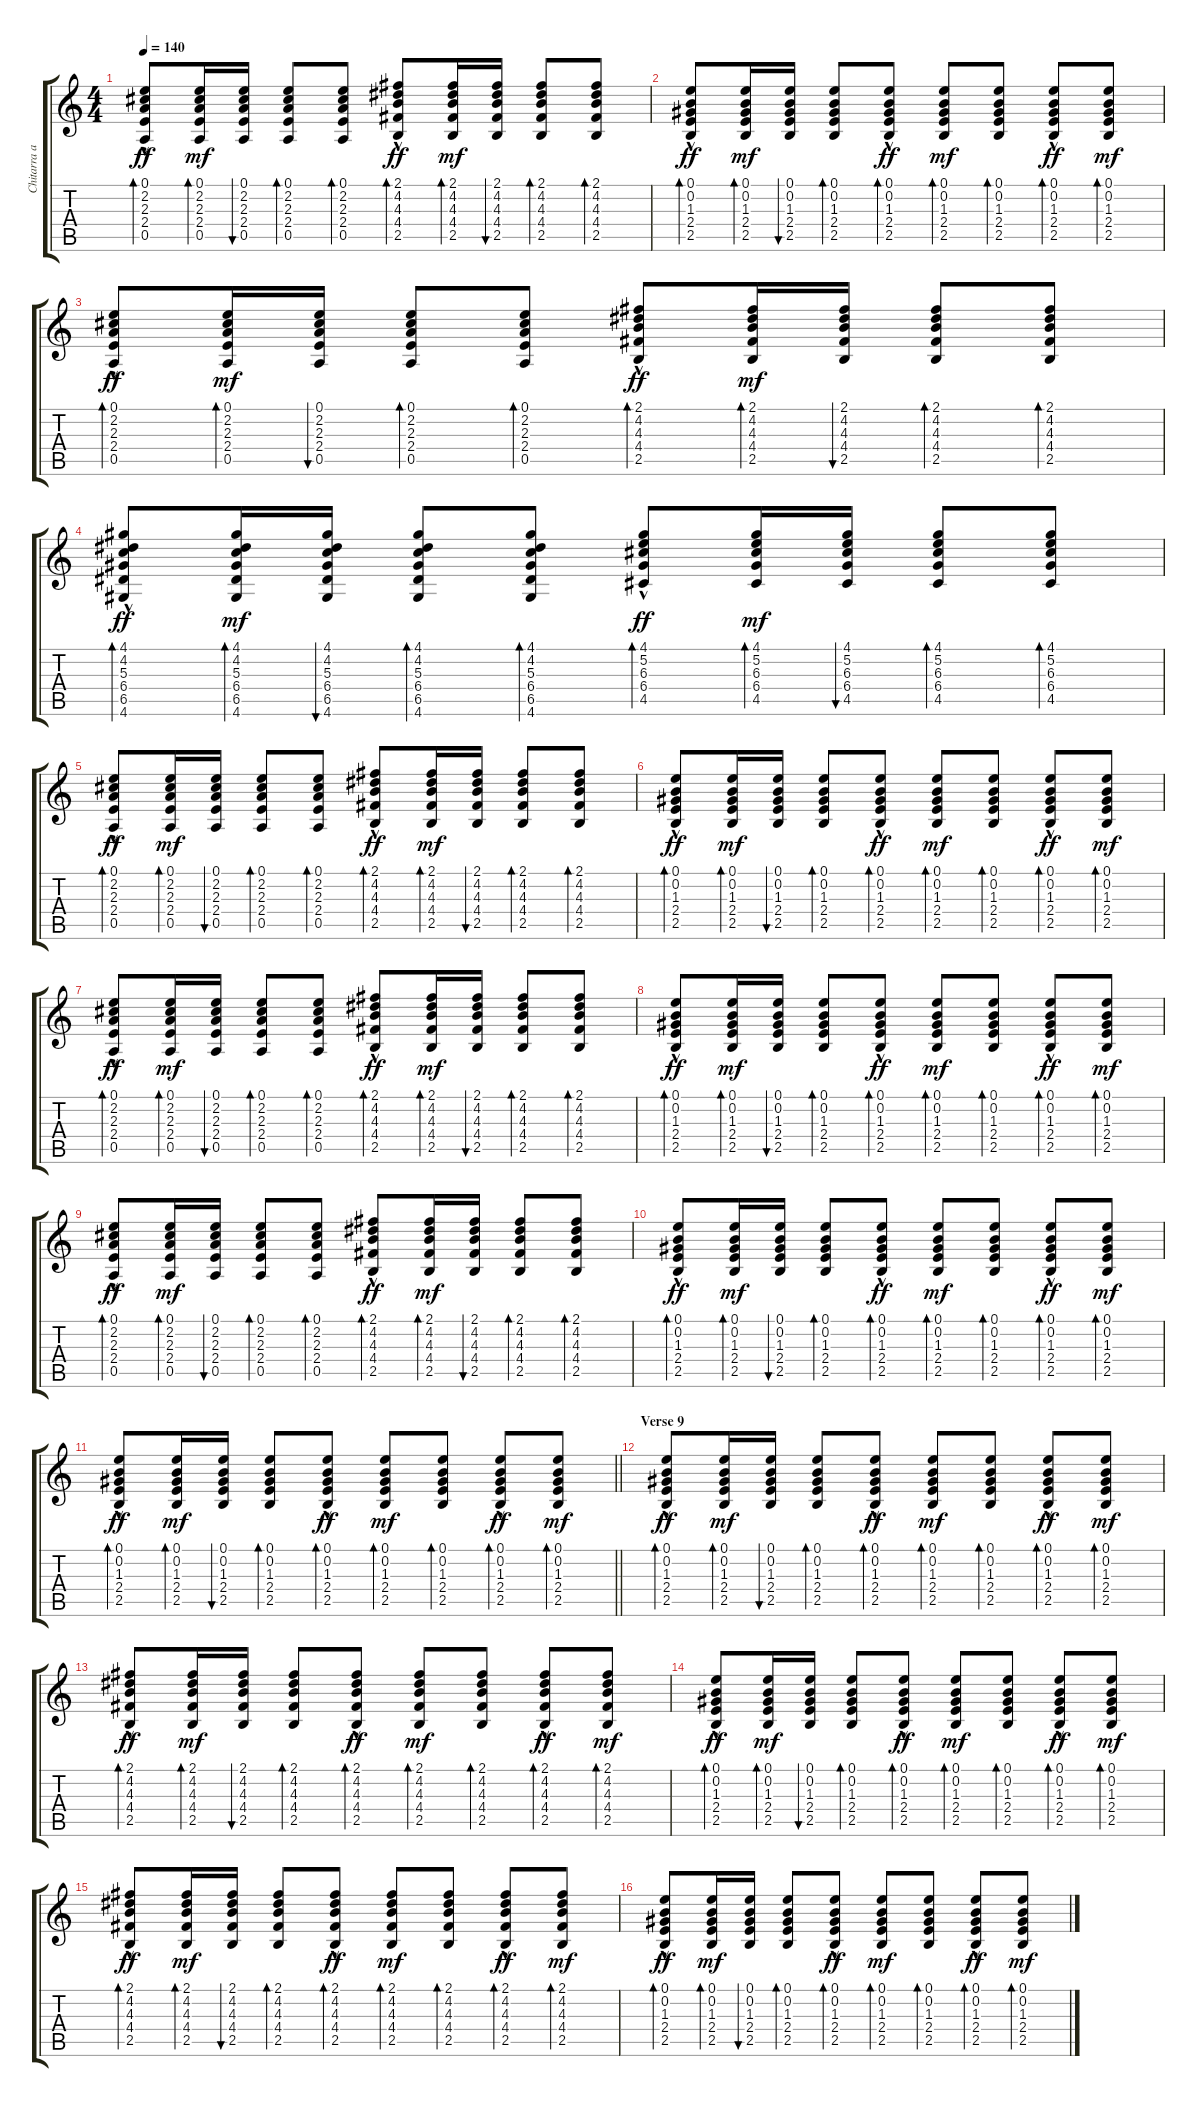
\track ("Chitarra acustica 1" "Chitarra a") {instrument acousticguitarsteel}
\staff {score tabs}
\tuning (E4 B3 G3 D3 A2 E2) {hide}
\ts (4 4)
\tempo 140
\clef g2
\ks c
(0.1{hac} 2.2{hac} 2.3{hac} 2.4{hac} 0.5{hac}).8{bd 60 dy ff} (0.1 2.2 2.3 2.4 0.5).16{bd 60 dy mf} (0.1 2.2 2.3 2.4 0.5).16{bu 60} (0.1 2.2 2.3 2.4 0.5).8{bd 60} (0.1 2.2 2.3 2.4 0.5).8{bd 60} (2.1{hac} 4.2{hac} 4.3{hac} 4.4{hac} 2.5{hac}).8{bd 60 dy ff} (2.1 4.2 4.3 4.4 2.5).16{bd 60 dy mf} (2.1 4.2 4.3 4.4 2.5).16{bu 60} (2.1 4.2 4.3 4.4 2.5).8{bd 60} (2.1 4.2 4.3 4.4 2.5).8{bd 60} |
(0.1{hac} 0.2{hac} 1.3{hac} 2.4{hac} 2.5).8{bd 60 dy ff} (0.1 0.2 1.3 2.4 2.5).16{bd 60 dy mf} (0.1 0.2 1.3 2.4 2.5).16{bu 60} (0.1 0.2 1.3 2.4 2.5).8{bd 60} (0.1{hac} 0.2{hac} 1.3{hac} 2.4{hac} 2.5).8{bd 120 dy ff} (0.1 0.2 1.3 2.4 2.5).8{bd 60 dy mf} (0.1 0.2 1.3 2.4 2.5).8{bd 120} (0.1{hac} 0.2{hac} 1.3{hac} 2.4{hac} 2.5).8{bd 60 dy ff} (0.1 0.2 1.3 2.4 2.5).8{bd 120 dy mf} |
(0.1{hac} 2.2{hac} 2.3{hac} 2.4{hac} 0.5{hac}).8{bd 60 dy ff} (0.1 2.2 2.3 2.4 0.5).16{bd 60 dy mf} (0.1 2.2 2.3 2.4 0.5).16{bu 60} (0.1 2.2 2.3 2.4 0.5).8{bd 60} (0.1 2.2 2.3 2.4 0.5).8{bd 60} (2.1{hac} 4.2{hac} 4.3{hac} 4.4{hac} 2.5{hac}).8{bd 60 dy ff} (2.1 4.2 4.3 4.4 2.5).16{bd 60 dy mf} (2.1 4.2 4.3 4.4 2.5).16{bu 60} (2.1 4.2 4.3 4.4 2.5).8{bd 60} (2.1 4.2 4.3 4.4 2.5).8{bd 60} |
(4.1{hac} 4.2{hac} 5.3{hac} 6.4{hac} 6.5{hac} 4.6{hac}).8{bd 60 dy ff} (4.1 4.2 5.3 6.4 6.5 4.6).16{bd 60 dy mf} (4.1 4.2 5.3 6.4 6.5 4.6).16{bu 60} (4.1 4.2 5.3 6.4 6.5 4.6).8{bd 60} (4.1 4.2 5.3 6.4 6.5 4.6).8{bd 60} (4.1{hac} 5.2{hac} 6.3{hac} 6.4{hac} 4.5{hac}).8{bd 60 dy ff} (4.1 5.2 6.3 6.4 4.5).16{bd 60 dy mf} (4.1 5.2 6.3 6.4 4.5).16{bu 60} (4.1 5.2 6.3 6.4 4.5).8{bd 60} (4.1 5.2 6.3 6.4 4.5).8{bd 60} |
(0.1{hac} 2.2{hac} 2.3{hac} 2.4{hac} 0.5{hac}).8{bd 60 dy ff} (0.1 2.2 2.3 2.4 0.5).16{bd 60 dy mf} (0.1 2.2 2.3 2.4 0.5).16{bu 60} (0.1 2.2 2.3 2.4 0.5).8{bd 60} (0.1 2.2 2.3 2.4 0.5).8{bd 60} (2.1{hac} 4.2{hac} 4.3{hac} 4.4{hac} 2.5{hac}).8{bd 60 dy ff} (2.1 4.2 4.3 4.4 2.5).16{bd 60 dy mf} (2.1 4.2 4.3 4.4 2.5).16{bu 60} (2.1 4.2 4.3 4.4 2.5).8{bd 60} (2.1 4.2 4.3 4.4 2.5).8{bd 60} |
(0.1{hac} 0.2{hac} 1.3{hac} 2.4{hac} 2.5).8{bd 60 dy ff} (0.1 0.2 1.3 2.4 2.5).16{bd 60 dy mf} (0.1 0.2 1.3 2.4 2.5).16{bu 60} (0.1 0.2 1.3 2.4 2.5).8{bd 60} (0.1{hac} 0.2{hac} 1.3{hac} 2.4{hac} 2.5).8{bd 120 dy ff} (0.1 0.2 1.3 2.4 2.5).8{bd 60 dy mf} (0.1 0.2 1.3 2.4 2.5).8{bd 120} (0.1{hac} 0.2{hac} 1.3{hac} 2.4{hac} 2.5).8{bd 60 dy ff} (0.1 0.2 1.3 2.4 2.5).8{bd 120 dy mf} |
(0.1{hac} 2.2{hac} 2.3{hac} 2.4{hac} 0.5{hac}).8{bd 60 dy ff} (0.1 2.2 2.3 2.4 0.5).16{bd 60 dy mf} (0.1 2.2 2.3 2.4 0.5).16{bu 60} (0.1 2.2 2.3 2.4 0.5).8{bd 60} (0.1 2.2 2.3 2.4 0.5).8{bd 60} (2.1{hac} 4.2{hac} 4.3{hac} 4.4{hac} 2.5{hac}).8{bd 60 dy ff} (2.1 4.2 4.3 4.4 2.5).16{bd 60 dy mf} (2.1 4.2 4.3 4.4 2.5).16{bu 60} (2.1 4.2 4.3 4.4 2.5).8{bd 60} (2.1 4.2 4.3 4.4 2.5).8{bd 60} |
(0.1{hac} 0.2{hac} 1.3{hac} 2.4{hac} 2.5).8{bd 60 dy ff} (0.1 0.2 1.3 2.4 2.5).16{bd 60 dy mf} (0.1 0.2 1.3 2.4 2.5).16{bu 60} (0.1 0.2 1.3 2.4 2.5).8{bd 60} (0.1{hac} 0.2{hac} 1.3{hac} 2.4{hac} 2.5).8{bd 120 dy ff} (0.1 0.2 1.3 2.4 2.5).8{bd 60 dy mf} (0.1 0.2 1.3 2.4 2.5).8{bd 120} (0.1{hac} 0.2{hac} 1.3{hac} 2.4{hac} 2.5).8{bd 60 dy ff} (0.1 0.2 1.3 2.4 2.5).8{bd 120 dy mf} |
(0.1{hac} 2.2{hac} 2.3{hac} 2.4{hac} 0.5{hac}).8{bd 60 dy ff} (0.1 2.2 2.3 2.4 0.5).16{bd 60 dy mf} (0.1 2.2 2.3 2.4 0.5).16{bu 60} (0.1 2.2 2.3 2.4 0.5).8{bd 60} (0.1 2.2 2.3 2.4 0.5).8{bd 60} (2.1{hac} 4.2{hac} 4.3{hac} 4.4{hac} 2.5{hac}).8{bd 60 dy ff} (2.1 4.2 4.3 4.4 2.5).16{bd 60 dy mf} (2.1 4.2 4.3 4.4 2.5).16{bu 60} (2.1 4.2 4.3 4.4 2.5).8{bd 60} (2.1 4.2 4.3 4.4 2.5).8{bd 60} |
(0.1{hac} 0.2{hac} 1.3{hac} 2.4{hac} 2.5).8{bd 60 dy ff} (0.1 0.2 1.3 2.4 2.5).16{bd 60 dy mf} (0.1 0.2 1.3 2.4 2.5).16{bu 60} (0.1 0.2 1.3 2.4 2.5).8{bd 60} (0.1{hac} 0.2{hac} 1.3{hac} 2.4{hac} 2.5).8{bd 120 dy ff} (0.1 0.2 1.3 2.4 2.5).8{bd 60 dy mf} (0.1 0.2 1.3 2.4 2.5).8{bd 120} (0.1{hac} 0.2{hac} 1.3{hac} 2.4{hac} 2.5).8{bd 60 dy ff} (0.1 0.2 1.3 2.4 2.5).8{bd 120 dy mf} |
\barLineRight lightlight
(0.1{hac} 0.2{hac} 1.3{hac} 2.4{hac} 2.5).8{bd 60 dy ff} (0.1 0.2 1.3 2.4 2.5).16{bd 60 dy mf} (0.1 0.2 1.3 2.4 2.5).16{bu 60} (0.1 0.2 1.3 2.4 2.5).8{bd 60} (0.1{hac} 0.2{hac} 1.3{hac} 2.4{hac} 2.5).8{bd 120 dy ff} (0.1 0.2 1.3 2.4 2.5).8{bd 60 dy mf} (0.1 0.2 1.3 2.4 2.5).8{bd 120} (0.1{hac} 0.2{hac} 1.3{hac} 2.4{hac} 2.5).8{bd 60 dy ff} (0.1 0.2 1.3 2.4 2.5).8{bd 120 dy mf} |
\section ("" "Verse 9")
(0.1{hac} 0.2{hac} 1.3{hac} 2.4{hac} 2.5).8{bd 60 dy ff} (0.1 0.2 1.3 2.4 2.5).16{bd 60 dy mf} (0.1 0.2 1.3 2.4 2.5).16{bu 60} (0.1 0.2 1.3 2.4 2.5).8{bd 60} (0.1{hac} 0.2{hac} 1.3{hac} 2.4{hac} 2.5).8{bd 120 dy ff} (0.1 0.2 1.3 2.4 2.5).8{bd 60 dy mf} (0.1 0.2 1.3 2.4 2.5).8{bd 120} (0.1{hac} 0.2{hac} 1.3{hac} 2.4{hac} 2.5).8{bd 60 dy ff} (0.1 0.2 1.3 2.4 2.5).8{bd 120 dy mf} |
(2.1{hac} 4.2{hac} 4.3{hac} 4.4{hac} 2.5{hac}).8{bd 120 dy ff} (2.1 4.2 4.3 4.4 2.5).16{bd 60 dy mf} (2.1 4.2 4.3 4.4 2.5).16{bu 60} (2.1 4.2 4.3 4.4 2.5).8{bd 60} (2.1{hac} 4.2{hac} 4.3{hac} 4.4{hac} 2.5{hac}).8{bd 120 dy ff} (2.1 4.2 4.3 4.4 2.5).8{bd 60 dy mf} (2.1 4.2 4.3 4.4 2.5).8{bd 120} (2.1{hac} 4.2{hac} 4.3{hac} 4.4{hac} 2.5{hac}).8{bd 60 dy ff} (2.1 4.2 4.3 4.4 2.5).8{bd 120 dy mf} |
(0.1{hac} 0.2{hac} 1.3{hac} 2.4{hac} 2.5).8{bd 60 dy ff} (0.1 0.2 1.3 2.4 2.5).16{bd 60 dy mf} (0.1 0.2 1.3 2.4 2.5).16{bu 60} (0.1 0.2 1.3 2.4 2.5).8{bd 60} (0.1{hac} 0.2{hac} 1.3{hac} 2.4{hac} 2.5).8{bd 120 dy ff} (0.1 0.2 1.3 2.4 2.5).8{bd 60 dy mf} (0.1 0.2 1.3 2.4 2.5).8{bd 120} (0.1{hac} 0.2{hac} 1.3{hac} 2.4{hac} 2.5).8{bd 60 dy ff} (0.1 0.2 1.3 2.4 2.5).8{bd 120 dy mf} |
(2.1{hac} 4.2{hac} 4.3{hac} 4.4{hac} 2.5{hac}).8{bd 120 dy ff} (2.1 4.2 4.3 4.4 2.5).16{bd 60 dy mf} (2.1 4.2 4.3 4.4 2.5).16{bu 60} (2.1 4.2 4.3 4.4 2.5).8{bd 60} (2.1{hac} 4.2{hac} 4.3{hac} 4.4{hac} 2.5{hac}).8{bd 120 dy ff} (2.1 4.2 4.3 4.4 2.5).8{bd 60 dy mf} (2.1 4.2 4.3 4.4 2.5).8{bd 120} (2.1{hac} 4.2{hac} 4.3{hac} 4.4{hac} 2.5{hac}).8{bd 60 dy ff} (2.1 4.2 4.3 4.4 2.5).8{bd 120 dy mf} |
(0.1{hac} 0.2{hac} 1.3{hac} 2.4{hac} 2.5).8{bd 60 dy ff} (0.1 0.2 1.3 2.4 2.5).16{bd 60 dy mf} (0.1 0.2 1.3 2.4 2.5).16{bu 60} (0.1 0.2 1.3 2.4 2.5).8{bd 60} (0.1{hac} 0.2{hac} 1.3{hac} 2.4{hac} 2.5).8{bd 120 dy ff} (0.1 0.2 1.3 2.4 2.5).8{bd 60 dy mf} (0.1 0.2 1.3 2.4 2.5).8{bd 120} (0.1{hac} 0.2{hac} 1.3{hac} 2.4{hac} 2.5).8{bd 60 dy ff} (0.1 0.2 1.3 2.4 2.5).8{bd 120 dy mf}
